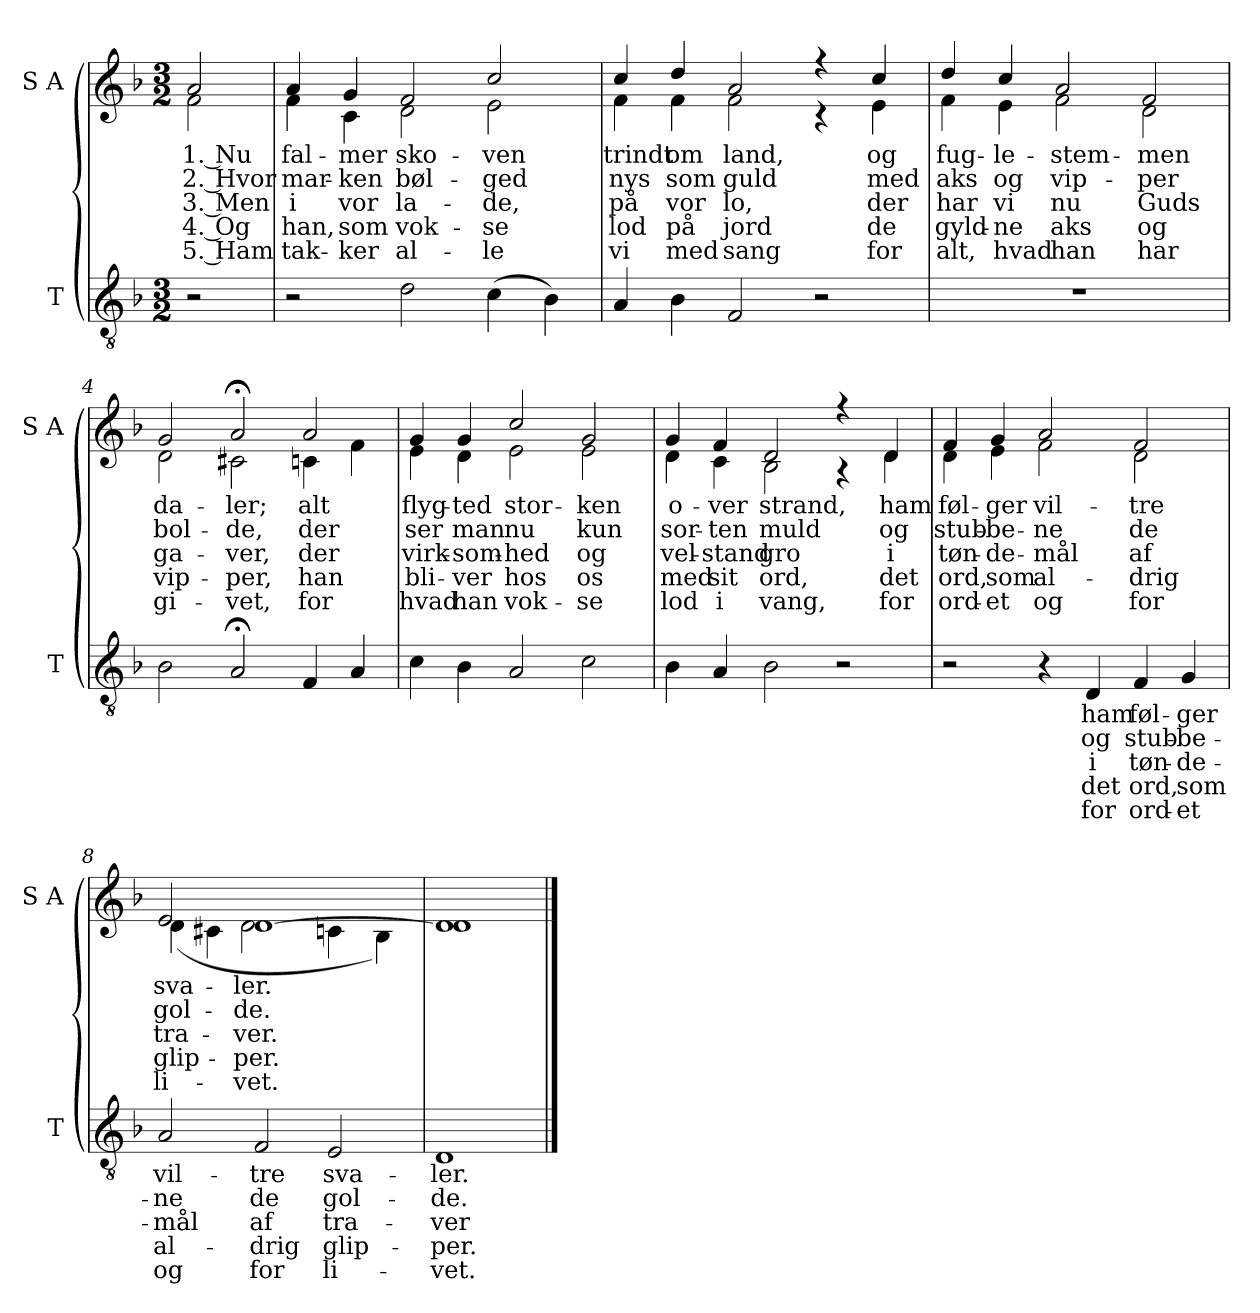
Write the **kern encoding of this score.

**kern	**text	**text	**text	**text	**text	**kern	**text	**text	**text	**text	**text
*part2	*part2	*part2	*part2	*part2	*part2	*part1	*part1	*part1	*part1	*part1	*part1
*staff2	*staff2	*staff2	*staff2	*staff2	*staff2	*staff1	*staff1	*staff1	*staff1	*staff1	*staff1
*I"T	*	*	*	*	*	*I"S A	*	*	*	*	*
*I'T	*	*	*	*	*	*I'S A	*	*	*	*	*
*clefGv2	*	*	*	*	*	*clefG2	*	*	*	*	*
*k[b-]	*	*	*	*	*	*k[b-]	*	*	*	*	*
*M3/2	*	*	*	*	*	*M3/2	*	*	*	*	*
=	=	=	=	=	=	=	=	=	=	=	=
!	!	!	!	!	!	!	!LO:LY:b	!LO:LY:b	!LO:LY:b	!LO:LY:b	!LO:LY:b
*	*	*	*	*	*	*^	*	*	*	*	*
2r	.	.	.	.	.	2a/	2f\	1. Nu	2. Hvor	3. Men	4. Og	5. Ham
=1	=1	=1	=1	=1	=1	=1	=1	=1	=1	=1	=1	=1
!	!	!	!	!	!	!	!	!LO:LY:b	!LO:LY:b	!LO:LY:b	!LO:LY:b	!LO:LY:b
2r	.	.	.	.	.	4a/	4f\	fal-	mar-	i	han,	tak-
!	!	!	!	!	!	!	!	!LO:LY:b	!LO:LY:b	!LO:LY:b	!LO:LY:b	!LO:LY:b
.	.	.	.	.	.	4g/	4c\	-mer	-ken	vor	som	-ker
!	!	!	!	!	!	!	!	!LO:LY:b	!LO:LY:b	!LO:LY:b	!LO:LY:b	!LO:LY:b
2d\	.	.	.	.	.	2f/	2d\	sko-	bøl-	la-	vok-	al-
!	!	!	!	!	!	!	!	!LO:LY:b	!LO:LY:b	!LO:LY:b	!LO:LY:b	!LO:LY:b
(>4c\	.	.	.	.	.	2cc/	2e\	-ven	-ged	-de,	-se	-le
4B-\)	.	.	.	.	.	.	.	.	.	.	.	.
=2	=2	=2	=2	=2	=2	=2	=2	=2	=2	=2	=2	=2
!	!	!	!	!	!	!	!	!LO:LY:b	!LO:LY:b	!LO:LY:b	!LO:LY:b	!LO:LY:b
4A/	.	.	.	.	.	4cc/	4f\	trindt	nys	på	lod	vi
!	!	!	!	!	!	!	!	!LO:LY:b	!LO:LY:b	!LO:LY:b	!LO:LY:b	!LO:LY:b
4B-\	.	.	.	.	.	4dd/	4f\	om	som	vor	på	med
!	!	!	!	!	!	!	!	!LO:LY:b	!LO:LY:b	!LO:LY:b	!LO:LY:b	!LO:LY:b
2F/	.	.	.	.	.	2a/	2f\	land,	guld	lo,	jord	sang
2r	.	.	.	.	.	4r	4r	.	.	.	.	.
!	!	!	!	!	!	!	!	!LO:LY:b	!LO:LY:b	!LO:LY:b	!LO:LY:b	!LO:LY:b
.	.	.	.	.	.	4cc/	4e\	og	med	der	de	for
!!LO:LB:g=z	!!
=3	=3	=3	=3	=3	=3	=3	=3	=3	=3	=3	=3	=3
!	!	!	!	!	!	!	!	!LO:LY:b	!LO:LY:b	!LO:LY:b	!LO:LY:b	!LO:LY:b
1.r	.	.	.	.	.	4dd/	4f\	fug-	aks	har	gyld-	alt,
!	!	!	!	!	!	!	!	!LO:LY:b	!LO:LY:b	!LO:LY:b	!LO:LY:b	!LO:LY:b
.	.	.	.	.	.	4cc/	4e\	-le-	og	vi	-ne	hvad
!	!	!	!	!	!	!	!	!LO:LY:b	!LO:LY:b	!LO:LY:b	!LO:LY:b	!LO:LY:b
.	.	.	.	.	.	2a/	2f\	-stem-	vip-	nu	aks	han
!	!	!	!	!	!	!	!	!LO:LY:b	!LO:LY:b	!LO:LY:b	!LO:LY:b	!LO:LY:b
.	.	.	.	.	.	2f/	2d\	-men	-per	Guds	og	har
=4	=4	=4	=4	=4	=4	=4	=4	=4	=4	=4	=4	=4
!	!	!	!	!	!	!	!	!LO:LY:b	!LO:LY:b	!LO:LY:b	!LO:LY:b	!LO:LY:b
2B-\	.	.	.	.	.	2g/	2d\	da-	bol-	ga-	vip-	gi-
!	!	!	!	!	!	!	!	!LO:LY:b	!LO:LY:b	!LO:LY:b	!LO:LY:b	!LO:LY:b
2A;</	.	.	.	.	.	2a;</	2c#X\	-ler;	-de,	-ver,	-per,	-vet,
!	!	!	!	!	!	!	!	!LO:LY:b	!LO:LY:b	!LO:LY:b	!LO:LY:b	!LO:LY:b
4F/	.	.	.	.	.	2a/	4cn\	alt	der	der	han	for
4A/	.	.	.	.	.	.	4f\	.	.	.	.	.
=5	=5	=5	=5	=5	=5	=5	=5	=5	=5	=5	=5	=5
!	!	!	!	!	!	!	!	!LO:LY:b	!LO:LY:b	!LO:LY:b	!LO:LY:b	!LO:LY:b
4c\	.	.	.	.	.	4g/	4e\	flyg-	ser	virk-	bli-	hvad
!	!	!	!	!	!	!	!	!LO:LY:b	!LO:LY:b	!LO:LY:b	!LO:LY:b	!LO:LY:b
4B-\	.	.	.	.	.	4g/	4d\	-ted	man	-som-	-ver	han
!	!	!	!	!	!	!	!	!LO:LY:b	!LO:LY:b	!LO:LY:b	!LO:LY:b	!LO:LY:b
2A/	.	.	.	.	.	2cc/	2e\	stor-	nu	-hed	hos	vok-
!	!	!	!	!	!	!	!	!LO:LY:b	!LO:LY:b	!LO:LY:b	!LO:LY:b	!LO:LY:b
2c\	.	.	.	.	.	2g/	2e\	-ken	kun	og	os	-se
!!LO:LB:g=z	!!
=6	=6	=6	=6	=6	=6	=6	=6	=6	=6	=6	=6	=6
!	!	!	!	!	!	!	!	!LO:LY:b	!LO:LY:b	!LO:LY:b	!LO:LY:b	!LO:LY:b
4B-\	.	.	.	.	.	4g/	4d\	o-	sor-	vel-	med	lod
!	!	!	!	!	!	!	!	!LO:LY:b	!LO:LY:b	!LO:LY:b	!LO:LY:b	!LO:LY:b
4A/	.	.	.	.	.	4f/	4c\	-ver	-ten	-stand	sit	i
!	!	!	!	!	!	!	!	!LO:LY:b	!LO:LY:b	!LO:LY:b	!LO:LY:b	!LO:LY:b
2B-\	.	.	.	.	.	2d/	2B-\	strand,	muld	gro	ord,	vang,
2r	.	.	.	.	.	4r	4r	.	.	.	.	.
!	!	!	!	!	!	!	!	!LO:LY:b	!LO:LY:b	!LO:LY:b	!LO:LY:b	!LO:LY:b
.	.	.	.	.	.	4d/	4d\	ham	og	i	det	for
=7	=7	=7	=7	=7	=7	=7	=7	=7	=7	=7	=7	=7
!	!	!	!	!	!	!	!	!LO:LY:b	!LO:LY:b	!LO:LY:b	!LO:LY:b	!LO:LY:b
2r	.	.	.	.	.	4f/	4d\	føl-	stub-	tøn-	ord,	ord-
!	!	!	!	!	!	!	!	!LO:LY:b	!LO:LY:b	!LO:LY:b	!LO:LY:b	!LO:LY:b
.	.	.	.	.	.	4g/	4e\	-ger	-be-	-de-	som	-et
!	!	!	!	!	!	!	!	!LO:LY:b	!LO:LY:b	!LO:LY:b	!LO:LY:b	!LO:LY:b
4r	.	.	.	.	.	2a/	2f\	vil-	-ne	-mål	al-	og
!	!LO:LY:b	!LO:LY:b	!LO:LY:b	!LO:LY:b	!LO:LY:b	!	!	!	!	!	!	!
4D/	ham	og	i	det	for	.	.	.	.	.	.	.
!	!LO:LY:b	!LO:LY:b	!LO:LY:b	!LO:LY:b	!LO:LY:b	!	!	!LO:LY:b	!LO:LY:b	!LO:LY:b	!LO:LY:b	!LO:LY:b
4F/	føl-	stub-	tøn-	ord,	ord-	2f/	2d\	-tre	de	af	-drig	for
!	!LO:LY:b	!LO:LY:b	!LO:LY:b	!LO:LY:b	!LO:LY:b	!	!	!	!	!	!	!
4G/	-ger	-be-	-de-	som	-et	.	.	.	.	.	.	.
=8	=8	=8	=8	=8	=8	=8	=8	=8	=8	=8	=8	=8
!	!LO:LY:b	!LO:LY:b	!LO:LY:b	!LO:LY:b	!LO:LY:b	!	!	!LO:LY:b	!LO:LY:b	!LO:LY:b	!LO:LY:b	!LO:LY:b
2A/	vil-	-ne	-mål	al-	og	2e/	(<4d\	sva-	gol-	tra-	glip-	li-
.	.	.	.	.	.	.	4c#X\	.	.	.	.	.
!	!LO:LY:b	!LO:LY:b	!LO:LY:b	!LO:LY:b	!LO:LY:b	!	!	!LO:LY:b	!LO:LY:b	!LO:LY:b	!LO:LY:b	!LO:LY:b
2F/	-tre	de	af	-drig	for	[1d	2d\	-ler.	-de.	-ver.	-per.	-vet.
!	!LO:LY:b	!LO:LY:b	!LO:LY:b	!LO:LY:b	!LO:LY:b	!	!	!	!	!	!	!
2E/	sva-	gol-	tra-	glip-	li-	.	4cn\	.	.	.	.	.
.	.	.	.	.	.	.	4B-\)	.	.	.	.	.
!!LO:PB:g=z	!!
=9	=9	=9	=9	=9	=9	=9	=9	=9	=9	=9	=9	=9
!	!LO:LY:b	!LO:LY:b	!LO:LY:b	!LO:LY:b	!LO:LY:b	!	!	!	!	!	!	!
1D	-ler.	-de.	-ver	-per.	-vet.	1d]	1d	.	.	.	.	.
*	*	*	*	*	*	*v	*v	*	*	*	*	*
==	==	==	==	==	==	==	==	==	==	==	==
*-	*-	*-	*-	*-	*-	*-	*-	*-	*-	*-	*-
